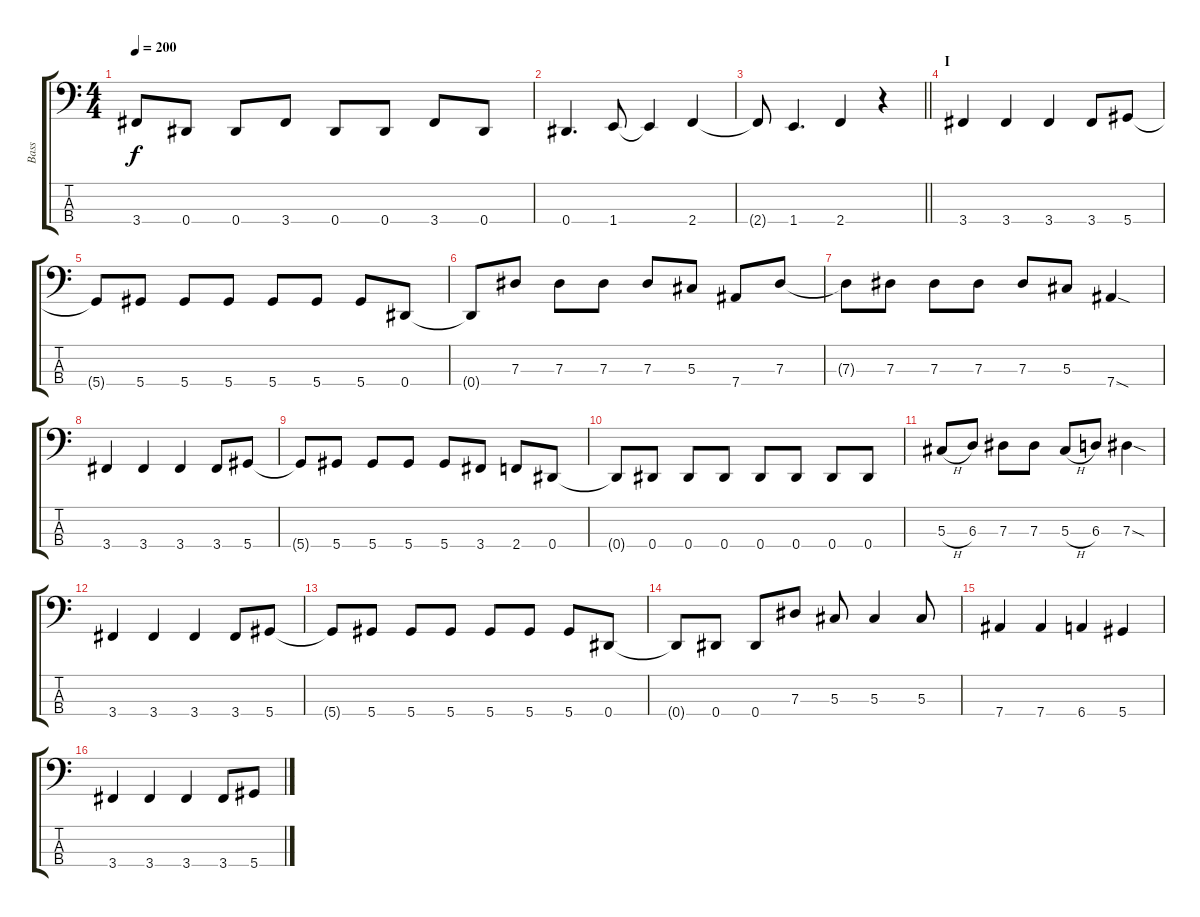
\track ("Bass" "Bass") {instrument electricbasspick}
\staff {score tabs}
\tuning (Gb2 Db2 Ab1 Eb1) {hide}
\ts (4 4)
\tempo 200
\clef f4
\ks c
3.4.8{dy f} 0.4.8 0.4.8 3.4.8 0.4.8 0.4.8 3.4.8 0.4.8 |
0.4.4{d} 1.4.8 1.4{t}.4 2.4.4 |
\barLineRight lightlight
2.4{t}.8 1.4.4{d} 2.4.4 r.4 |
\section ("" "I")
3.4.4 3.4.4 3.4.4 3.4.8 5.4.8 |
5.4{t}.8 5.4.8 5.4.8 5.4.8 5.4.8 5.4.8 5.4.8 0.4.8 |
0.4{t}.8 7.3.8 7.3.8 7.3.8 7.3.8 5.3.8 7.4.8 7.3.8 |
7.3{t}.8 7.3.8 7.3.8 7.3.8 7.3.8 5.3.8 7.4{sod}.4 |
3.4.4 3.4.4 3.4.4 3.4.8 5.4.8 |
5.4{t}.8 5.4.8 5.4.8 5.4.8 5.4.8 3.4.8 2.4.8 0.4.8 |
0.4{t}.8 0.4.8 0.4.8 0.4.8 0.4.8 0.4.8 0.4.8 0.4.8 |
5.3{h}.8 6.3.8 7.3.8 7.3.8 5.3{h}.8 6.3.8 7.3{sod}.4 |
3.4.4 3.4.4 3.4.4 3.4.8 5.4.8 |
5.4{t}.8 5.4.8 5.4.8 5.4.8 5.4.8 5.4.8 5.4.8 0.4.8 |
0.4{t}.8 0.4.8 0.4.8 7.3.8 5.3.8 5.3.4 5.3.8 |
7.4.4 7.4.4 6.4.4 5.4.4 |
3.4.4 3.4.4 3.4.4 3.4.8 5.4.8
